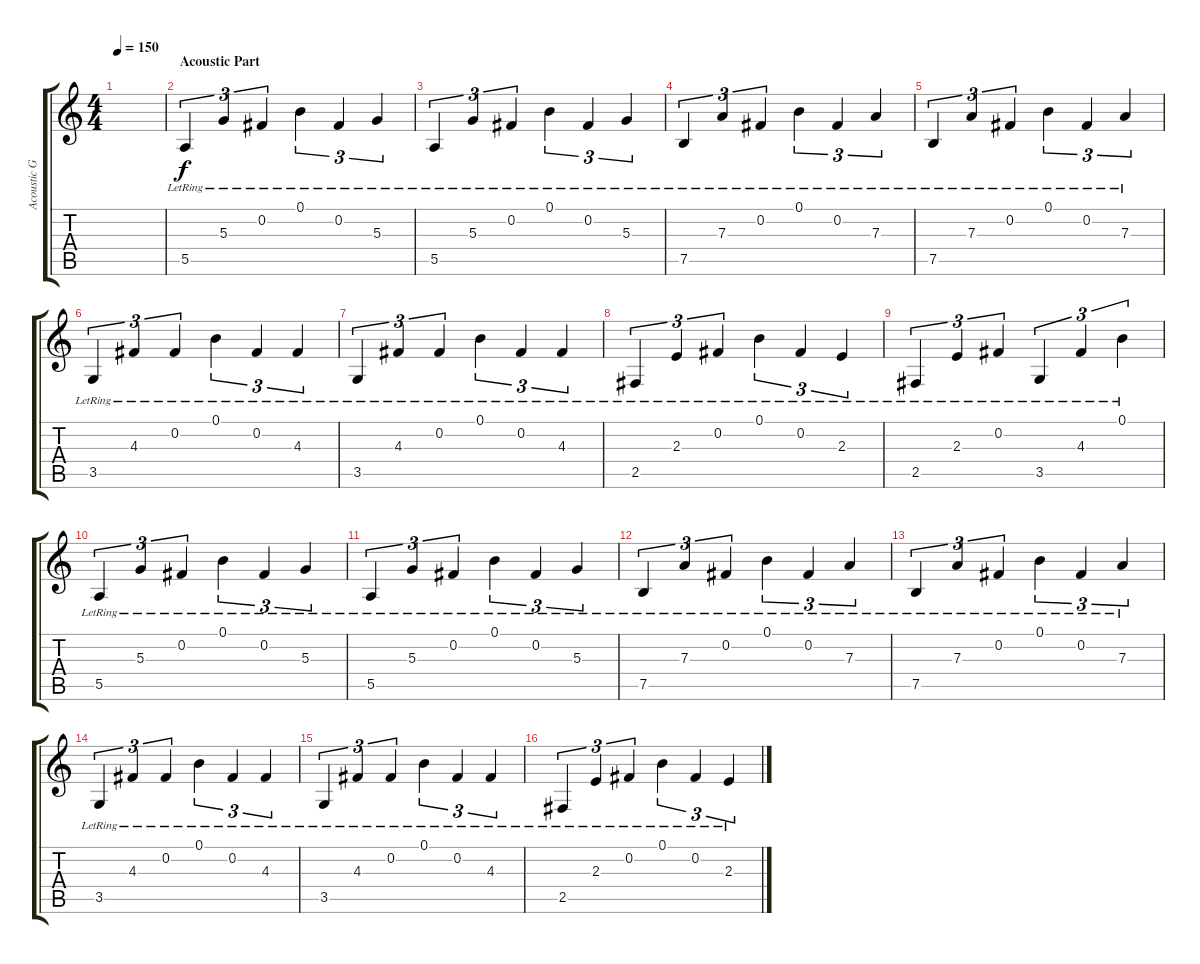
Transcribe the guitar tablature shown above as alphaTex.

\track ("Acoustic Guitar 1" "Acoustic G") {instrument acousticguitarsteel}
\staff {score tabs}
\tuning (B3 Gb3 D3 A2 E2 B1) {hide}
\ts (4 4)
\tempo 150
\clef g2
\ks c
|
\section ("" "Acoustic Part")
5.5{lr}.4{tu (3 2)} 5.3{lr}.4{tu (3 2)} 0.2{lr}.4{tu (3 2)} 0.1{lr}.4{tu (3 2)} 0.2{lr}.4{tu (3 2)} 5.3{lr}.4{tu (3 2)} |
5.5{lr}.4{tu (3 2)} 5.3{lr}.4{tu (3 2)} 0.2{lr}.4{tu (3 2)} 0.1{lr}.4{tu (3 2)} 0.2{lr}.4{tu (3 2)} 5.3{lr}.4{tu (3 2)} |
7.5{lr}.4{tu (3 2)} 7.3{lr}.4{tu (3 2)} 0.2{lr}.4{tu (3 2)} 0.1{lr}.4{tu (3 2)} 0.2{lr}.4{tu (3 2)} 7.3{lr}.4{tu (3 2)} |
7.5{lr}.4{tu (3 2)} 7.3{lr}.4{tu (3 2)} 0.2{lr}.4{tu (3 2)} 0.1{lr}.4{tu (3 2)} 0.2{lr}.4{tu (3 2)} 7.3{lr}.4{tu (3 2)} |
3.5{lr}.4{tu (3 2)} 4.3{lr}.4{tu (3 2)} 0.2{lr}.4{tu (3 2)} 0.1{lr}.4{tu (3 2)} 0.2{lr}.4{tu (3 2)} 4.3{lr}.4{tu (3 2)} |
3.5{lr}.4{tu (3 2)} 4.3{lr}.4{tu (3 2)} 0.2{lr}.4{tu (3 2)} 0.1{lr}.4{tu (3 2)} 0.2{lr}.4{tu (3 2)} 4.3{lr}.4{tu (3 2)} |
2.5{lr}.4{tu (3 2)} 2.3{lr}.4{tu (3 2)} 0.2{lr}.4{tu (3 2)} 0.1{lr}.4{tu (3 2)} 0.2{lr}.4{tu (3 2)} 2.3{lr}.4{tu (3 2)} |
2.5{lr}.4{tu (3 2)} 2.3{lr}.4{tu (3 2)} 0.2{lr}.4{tu (3 2)} 3.5{lr}.4{tu (3 2)} 4.3{lr}.4{tu (3 2)} 0.1{lr}.4{tu (3 2)} |
5.5{lr}.4{tu (3 2)} 5.3{lr}.4{tu (3 2)} 0.2{lr}.4{tu (3 2)} 0.1{lr}.4{tu (3 2)} 0.2{lr}.4{tu (3 2)} 5.3{lr}.4{tu (3 2)} |
5.5{lr}.4{tu (3 2)} 5.3{lr}.4{tu (3 2)} 0.2{lr}.4{tu (3 2)} 0.1{lr}.4{tu (3 2)} 0.2{lr}.4{tu (3 2)} 5.3{lr}.4{tu (3 2)} |
7.5{lr}.4{tu (3 2)} 7.3{lr}.4{tu (3 2)} 0.2{lr}.4{tu (3 2)} 0.1{lr}.4{tu (3 2)} 0.2{lr}.4{tu (3 2)} 7.3{lr}.4{tu (3 2)} |
7.5{lr}.4{tu (3 2)} 7.3{lr}.4{tu (3 2)} 0.2{lr}.4{tu (3 2)} 0.1{lr}.4{tu (3 2)} 0.2{lr}.4{tu (3 2)} 7.3{lr}.4{tu (3 2)} |
3.5{lr}.4{tu (3 2)} 4.3{lr}.4{tu (3 2)} 0.2{lr}.4{tu (3 2)} 0.1{lr}.4{tu (3 2)} 0.2{lr}.4{tu (3 2)} 4.3{lr}.4{tu (3 2)} |
3.5{lr}.4{tu (3 2)} 4.3{lr}.4{tu (3 2)} 0.2{lr}.4{tu (3 2)} 0.1{lr}.4{tu (3 2)} 0.2{lr}.4{tu (3 2)} 4.3{lr}.4{tu (3 2)} |
2.5{lr}.4{tu (3 2)} 2.3{lr}.4{tu (3 2)} 0.2{lr}.4{tu (3 2)} 0.1{lr}.4{tu (3 2)} 0.2{lr}.4{tu (3 2)} 2.3{lr}.4{tu (3 2)}
